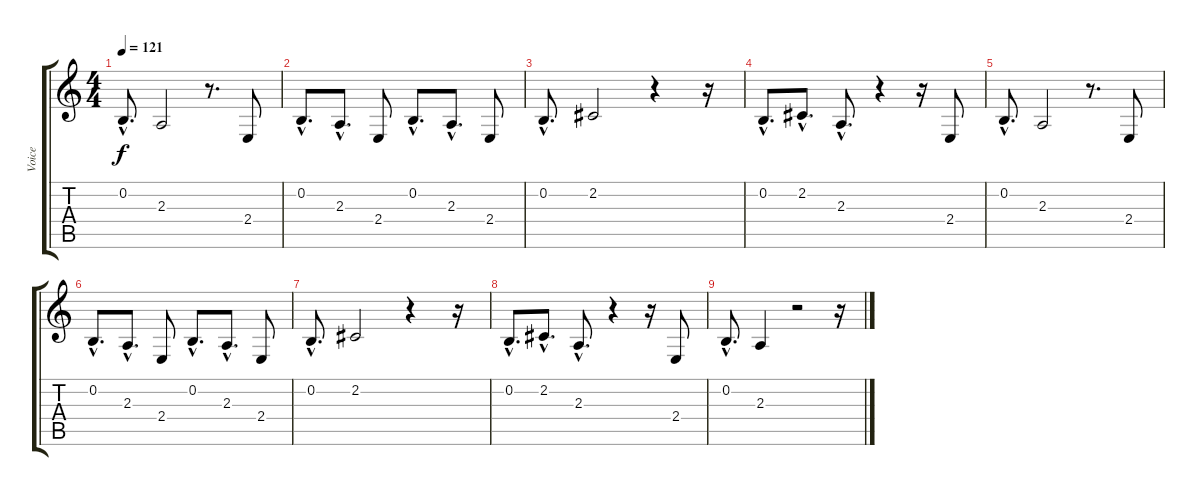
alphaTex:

\track ("Voice" "Voice") {instrument synthbrass2}
\staff {score tabs}
\tuning (E4 B3 G3 D3 A2 E2) {hide}
\ts (4 4)
\tempo 121
\clef g2
\ks c
0.2{hac}.8{d dy f} 2.3.2 r.8{d} 2.4.8 |
0.2{hac}.8{d} 2.3{hac}.8{d} 2.4.8 0.2{hac}.8{d} 2.3{hac}.8{d} 2.4.8 |
0.2{hac}.8{d} 2.2.2 r.4 r.16 |
0.2{hac}.8{d} 2.2{hac}.8{d} 2.3{hac}.8{d} r.4 r.16 2.4.8 |
0.2{hac}.8{d} 2.3.2 r.8{d} 2.4.8 |
0.2{hac}.8{d} 2.3{hac}.8{d} 2.4.8 0.2{hac}.8{d} 2.3{hac}.8{d} 2.4.8 |
0.2{hac}.8{d} 2.2.2 r.4 r.16 |
0.2{hac}.8{d} 2.2{hac}.8{d} 2.3{hac}.8{d} r.4 r.16 2.4.8 |
0.2{hac}.8{d} 2.3.4 r.2 r.16
